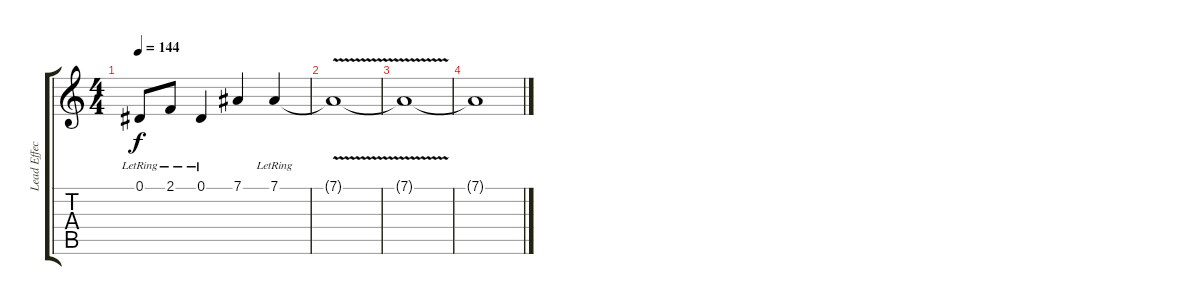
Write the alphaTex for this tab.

\track ("Lead Effect" "Lead Effec") {instrument tremolostrings}
\staff {score tabs}
\tuning (Eb4 Bb3 Gb3 Db3 Ab2 Eb2) {hide}
\ts (4 4)
\tempo 144
\clef g2
\ks c
0.1{lr}.8{dy f} 2.1{lr}.8 0.1{lr}.4 7.1.4 7.1{lr}.4 |
7.1{v t}.1 |
7.1{t}.1 |
7.1{t}.1
